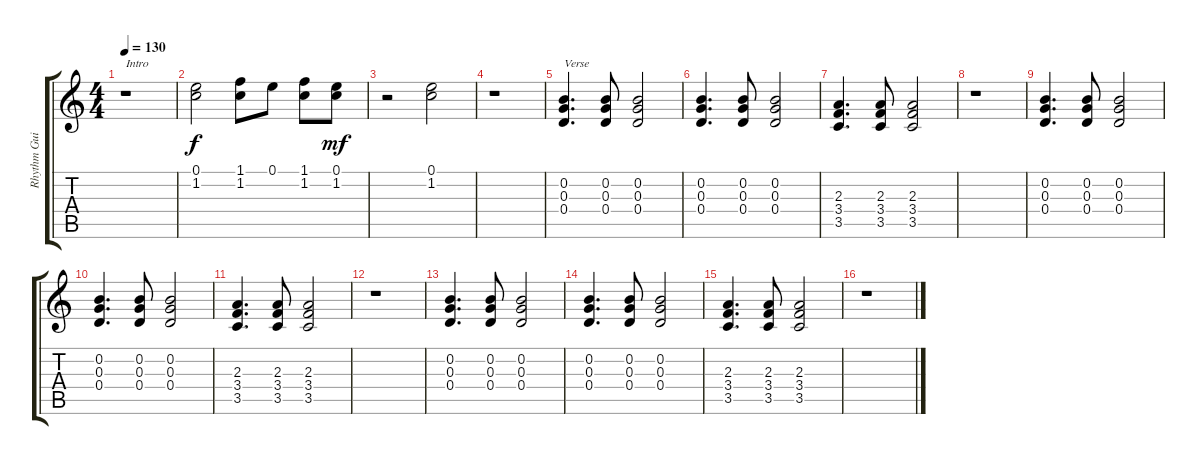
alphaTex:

\track ("Rhythm Guitar" "Rhythm Gui") {instrument electricguitarjazz}
\staff {score tabs}
\tuning (E4 B3 G3 D3 A2 E2) {hide}
\ts (4 4)
\section ("" "")
\tempo 130
\clef g2
\ks c
r.1{txt "Intro" dy f instrument electricguitarjazz} |
(0.1 1.2).2 (1.1 1.2).8 0.1.8 (1.1 1.2).8 (0.1 1.2).8{dy mf} |
r.2 (0.1 1.2).2 |
r.1 |
(0.2 0.3 0.4).4{d txt "Verse"} (0.2 0.3 0.4).8 (0.2 0.3 0.4).2 |
(0.2 0.3 0.4).4{d} (0.2 0.3 0.4).8 (0.2 0.3 0.4).2 |
(2.3 3.4 3.5).4{d} (2.3 3.4 3.5).8 (2.3 3.4 3.5).2 |
r.1 |
(0.2 0.3 0.4).4{d} (0.2 0.3 0.4).8 (0.2 0.3 0.4).2 |
(0.2 0.3 0.4).4{d} (0.2 0.3 0.4).8 (0.2 0.3 0.4).2 |
(2.3 3.4 3.5).4{d} (2.3 3.4 3.5).8 (2.3 3.4 3.5).2 |
r.1 |
(0.2 0.3 0.4).4{d} (0.2 0.3 0.4).8 (0.2 0.3 0.4).2 |
(0.2 0.3 0.4).4{d} (0.2 0.3 0.4).8 (0.2 0.3 0.4).2 |
(2.3 3.4 3.5).4{d} (2.3 3.4 3.5).8 (2.3 3.4 3.5).2 |
r.1
